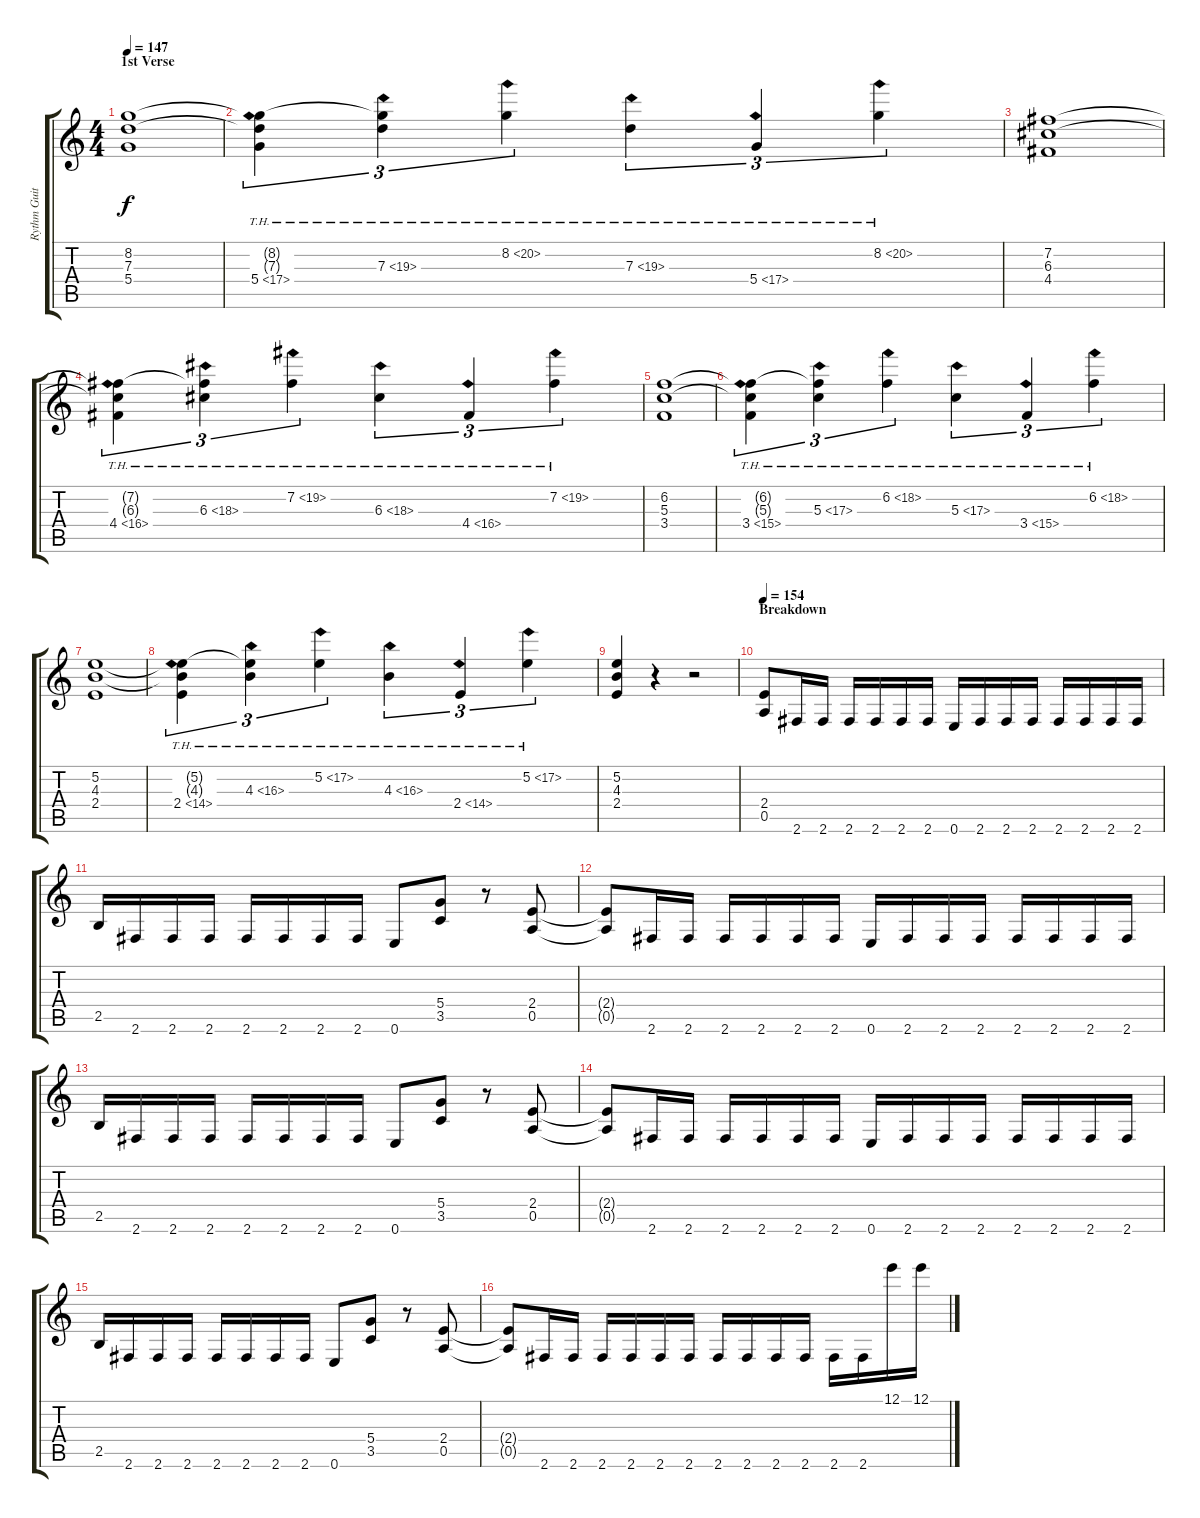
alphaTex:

\track ("Rythm Guitar (Dave Mustaine)" "Rythm Guit") {instrument distortionguitar}
\staff {score tabs}
\tuning (E4 B3 G3 D3 A2 E2) {hide}
\ts (4 4)
\section ("" "1st Verse")
\tempo 147
\clef g2
\ks c
(8.2 7.3 5.4).1{dy f} |
(8.2{t} 7.3{t} 5.4{th 12}).4{tu (3 2)} (8.2{t} 7.3{th 12}).4{tu (3 2)} 8.2{th 12}.4{tu (3 2)} 7.3{th 12}.4{tu (3 2)} 5.4{th 12}.4{tu (3 2)} 8.2{th 12}.4{tu (3 2)} |
(7.2 6.3 4.4).1 |
(7.2{t} 6.3{t} 4.4{th 12}).4{tu (3 2)} (7.2{t} 6.3{th 12}).4{tu (3 2)} 7.2{th 12}.4{tu (3 2)} 6.3{th 12}.4{tu (3 2)} 4.4{th 12}.4{tu (3 2)} 7.2{th 12}.4{tu (3 2)} |
(6.2 5.3 3.4).1 |
(6.2{t} 5.3{t} 3.4{th 12}).4{tu (3 2)} (6.2{t} 5.3{th 12}).4{tu (3 2)} 6.2{th 12}.4{tu (3 2)} 5.3{th 12}.4{tu (3 2)} 3.4{th 12}.4{tu (3 2)} 6.2{th 12}.4{tu (3 2)} |
(5.2 4.3 2.4).1 |
(5.2{t} 4.3{t} 2.4{th 12}).4{tu (3 2)} (5.2{t} 4.3{th 12}).4{tu (3 2)} 5.2{th 12}.4{tu (3 2)} 4.3{th 12}.4{tu (3 2)} 2.4{th 12}.4{tu (3 2)} 5.2{th 12}.4{tu (3 2)} |
(5.2 4.3 2.4).4 r.4 r.2 |
\section ("" "Breakdown")
\tempo 154
(2.4 0.5).8 2.6.16 2.6.16 2.6.16 2.6.16 2.6.16 2.6.16 0.6.16 2.6.16 2.6.16 2.6.16 2.6.16 2.6.16 2.6.16 2.6.16 |
2.5.16 2.6.16 2.6.16 2.6.16 2.6.16 2.6.16 2.6.16 2.6.16 0.6.8 (5.4 3.5).8 r.8 (2.4 0.5).8 |
(2.4{t} 0.5{t}).8 2.6.16 2.6.16 2.6.16 2.6.16 2.6.16 2.6.16 0.6.16 2.6.16 2.6.16 2.6.16 2.6.16 2.6.16 2.6.16 2.6.16 |
2.5.16 2.6.16 2.6.16 2.6.16 2.6.16 2.6.16 2.6.16 2.6.16 0.6.8 (5.4 3.5).8 r.8 (2.4 0.5).8 |
(2.4{t} 0.5{t}).8 2.6.16 2.6.16 2.6.16 2.6.16 2.6.16 2.6.16 0.6.16 2.6.16 2.6.16 2.6.16 2.6.16 2.6.16 2.6.16 2.6.16 |
2.5.16 2.6.16 2.6.16 2.6.16 2.6.16 2.6.16 2.6.16 2.6.16 0.6.8 (5.4 3.5).8 r.8 (2.4 0.5).8 |
(2.4{t} 0.5{t}).8 2.6.16 2.6.16 2.6.16 2.6.16 2.6.16 2.6.16 2.6.16 2.6.16 2.6.16 2.6.16 2.6.16 2.6.16 12.1.16 12.1.16
